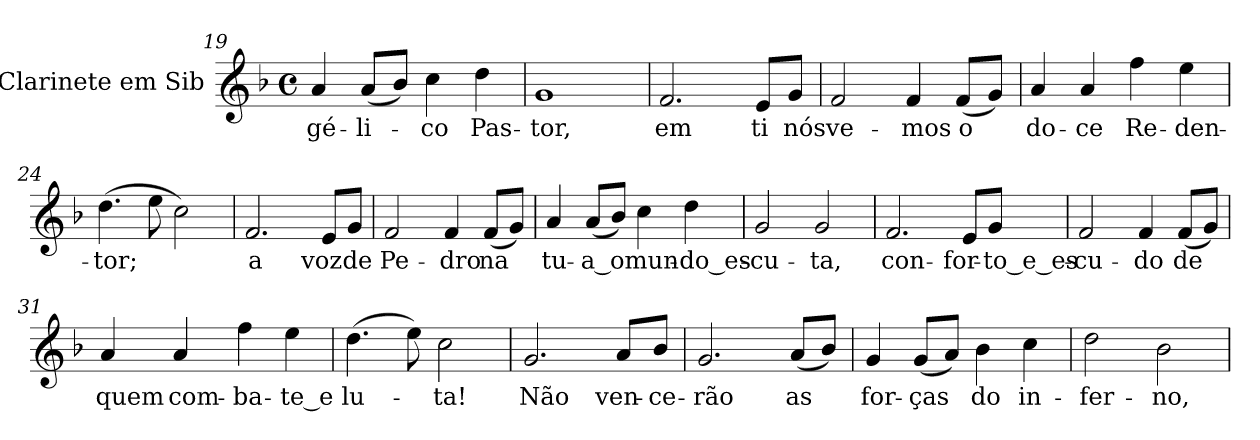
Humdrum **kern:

**kern	**text
*part1	*part1
*staff1	*staff1
*I"Clarinete em Sib	*
*I'Cl.	*
*clefG2	*
*ITrd1c2	*
*k[b-e-a-]	*
*E-:	*
*M4/4	*
*met(c)	*
=19	=19
!	!LO:LY:b:color=#000000
4gi/	-gé-
!	!LO:LY:b:color=#000000
(8gi/L	-li-
8a-i/J)	.
!	!LO:LY:b:color=#000000
4b-i\	-co
!	!LO:LY:b:color=#000000
4cci\	Pas-
!!LO:LB:g=z
=20	=20
!	!LO:LY:b:color=#000000
1fi	-tor,
=21	=21
!	!LO:LY:b:color=#000000
2.e-i/	em
!	!LO:LY:b:color=#000000
8di/L	ti
!	!LO:LY:b:color=#000000
8fi/J	nós
=22	=22
!	!LO:LY:b:color=#000000
2e-i/	ve-
!	!LO:LY:b:color=#000000
4e-i/	-mos
!	!LO:LY:b:color=#000000
(8e-i/L	o
8fi/J)	.
=23	=23
!	!LO:LY:b:color=#000000
4gi/	do-
!	!LO:LY:b:color=#000000
4gi/	-ce
!	!LO:LY:b:color=#000000
4ee-i\	Re-
!	!LO:LY:b:color=#000000
4ddi\	-den-
=24	=24
!	!LO:LY:b:color=#000000
(4.cci\	-tor;
8ddi\	.
2b-i\)	.
=25	=25
!	!LO:LY:b:color=#000000
2.e-i/	a
!	!LO:LY:b:color=#000000
8di/L	voz
!	!LO:LY:b:color=#000000
8fi/J	de
=26	=26
!	!LO:LY:b:color=#000000
2e-i/	Pe-
!	!LO:LY:b:color=#000000
4e-i/	-dro
!	!LO:LY:b:color=#000000
(8e-i/L	na
8fi/J)	.
!!LO:LB:g=z
=27	=27
!	!LO:LY:b:color=#000000
4gi/	tu-
!	!LO:LY:b:color=#000000
(8gi/L	-a_o
8a-i/J)	.
!	!LO:LY:b:color=#000000
4b-i\	mun-
!	!LO:LY:b:color=#000000
4cci\	-do_es-
=28	=28
!	!LO:LY:b:color=#000000
2fi/	-cu-
!	!LO:LY:b:color=#000000
2fi/	-ta,
=29	=29
!	!LO:LY:b:color=#000000
2.e-i/	con-
!	!LO:LY:b:color=#000000
8di/L	-for-
!	!LO:LY:b:color=#000000
8fi/J	-to_e_es-
=30	=30
!	!LO:LY:b:color=#000000
2e-i/	-cu-
!	!LO:LY:b:color=#000000
4e-i/	-do
!	!LO:LY:b:color=#000000
(8e-i/L	de
8fi/J)	.
=31	=31
!	!LO:LY:b:color=#000000
4gi/	quem
!	!LO:LY:b:color=#000000
4gi/	com-
!	!LO:LY:b:color=#000000
4ee-i\	-ba-
!	!LO:LY:b:color=#000000
4ddi\	-te_e
=32	=32
!	!LO:LY:b:color=#000000
(4.cci\	lu-
8ddi\)	.
!	!LO:LY:b:color=#000000
2b-i\	-ta!
!!LO:LB:g=z
=33	=33
!	!LO:LY:b:color=#000000
2.fi/	Não
!	!LO:LY:b:color=#000000
8gi/L	ven-
!	!LO:LY:b:color=#000000
8a-i/J	-ce-
=34	=34
!	!LO:LY:b:color=#000000
2.fi/	-rão
!	!LO:LY:b:color=#000000
(8gi/L	as
8a-i/J)	.
=35	=35
!	!LO:LY:b:color=#000000
4fi/	for-
!	!LO:LY:b:color=#000000
(8fi/L	-ças
8gi/J)	.
!	!LO:LY:b:color=#000000
4a-i\	do
!	!LO:LY:b:color=#000000
4b-i\	in-
=36	=36
!	!LO:LY:b:color=#000000
2cci\	-fer-
!	!LO:LY:b:color=#000000
2a-i\	-no,
=	=
*-	*-
